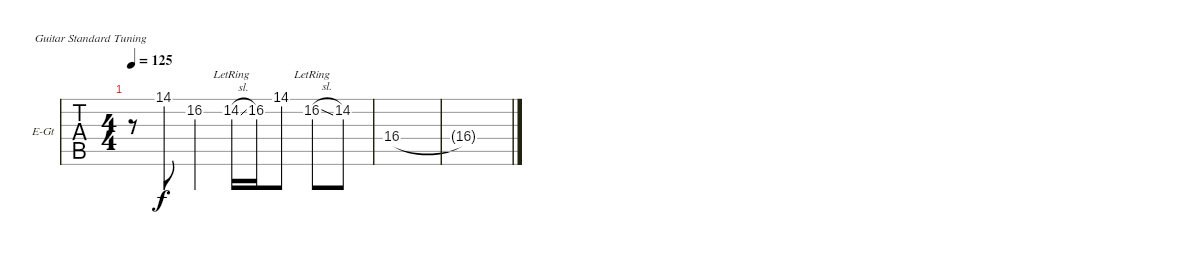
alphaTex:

\bracketExtendMode nobrackets
\firstSystemTrackNameOrientation horizontal
\otherSystemsTrackNameOrientation horizontal
\defaultBarNumberDisplay FirstOfSystem
\track ("Slide Gtr. 1" "E-Gt") {instrument electricguitarjazz}
\staff {tabs}
\tuning (E4 B3 G3 D3 A2 E2)
\ts (4 4)
\tempo 125
\clef g2
\ks c
r.8{dy f} 14.1.8 16.2{st}.4 14.2{sl lr}.16 16.2.16 14.1.8 16.2{sl lr}.8 14.2.8 |
16.4{ac}.1 |
16.4{t}.1
